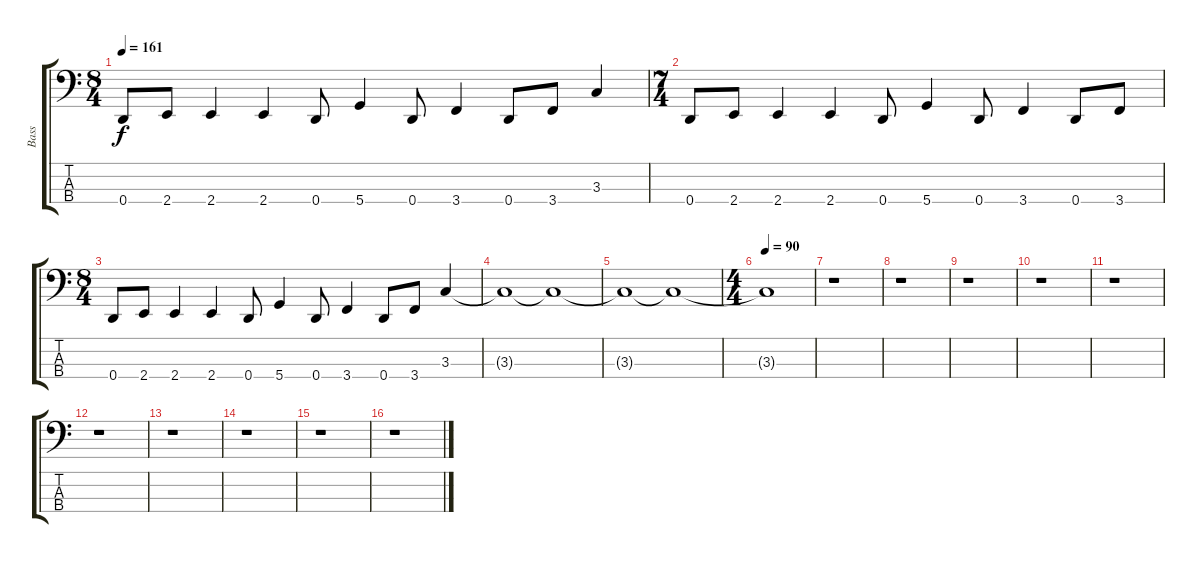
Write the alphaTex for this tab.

\track ("Bass" "Bass") {instrument electricbassfinger}
\staff {score tabs}
\tuning (G2 D2 A1 D1) {hide}
\ts (8 4)
\tempo 161
\clef f4
\ks c
0.4.8{dy f} 2.4.8 2.4.4 2.4.4 0.4.8 5.4.4 0.4.8 3.4.4 0.4.8 3.4.8 3.3.4 |
\ts (7 4)
0.4.8 2.4.8 2.4.4 2.4.4 0.4.8 5.4.4 0.4.8 3.4.4 0.4.8 3.4.8 |
\ts (8 4)
0.4.8 2.4.8 2.4.4 2.4.4 0.4.8 5.4.4 0.4.8 3.4.4 0.4.8 3.4.8 3.3.4 |
3.3{t}.1 3.3{t}.1 |
3.3{t}.1 3.3{t}.1 |
\ts (4 4)
\tempo 90
3.3{t}.1 |
r.1 |
r.1 |
r.1 |
r.1 |
r.1 |
r.1 |
r.1 |
r.1 |
r.1 |
r.1
